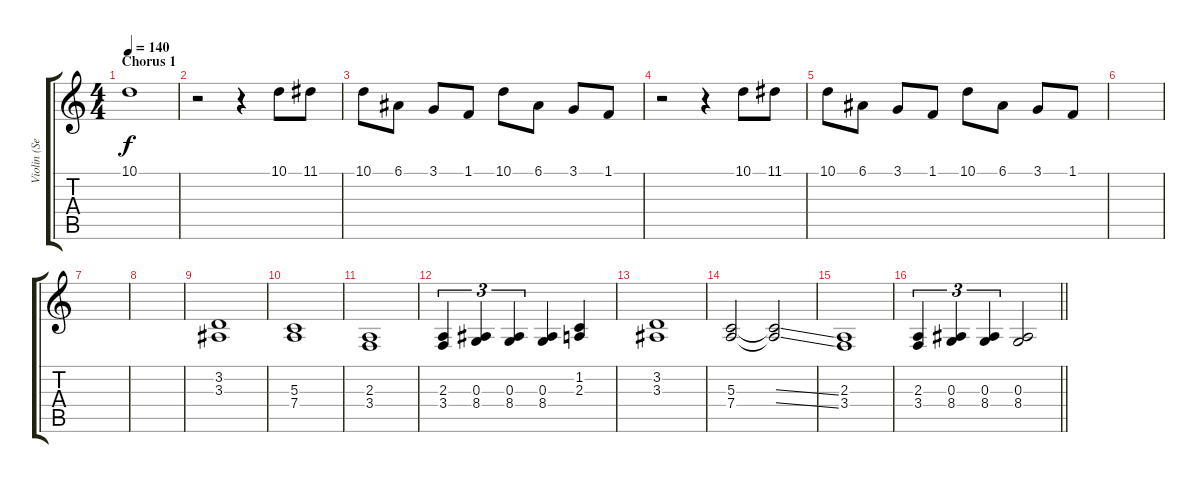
\track ("Violin (Sean Mackin)" "Violin (Se") {instrument violin}
\staff {score tabs}
\tuning (E4 B3 G3 D3 A2 E2) {hide}
\ts (4 4)
\section ("" "Chorus 1")
\tempo 140
\clef g2
\ks c
10.1.1{dy f volume 0} |
r.2{volume 13} r.4 10.1.8 11.1.8 |
10.1.8 6.1.8 3.1.8 1.1.8 10.1.8 6.1.8 3.1.8 1.1.8 |
r.2 r.4 10.1.8 11.1.8 |
10.1.8 6.1.8 3.1.8 1.1.8 10.1.8 6.1.8 3.1.8 1.1.8 |
|
|
|
(3.2 3.3).1 |
(5.3 7.4).1 |
(2.3 3.4).1 |
(2.3 3.4).4{tu (3 2)} (0.3 8.4).4{tu (3 2)} (0.3 8.4).4{tu (3 2)} (0.3 8.4).4 (1.2 2.3).4 |
(3.2 3.3).1 |
(5.3 7.4).2 (5.3{ss t} 7.4{ss t}).2 |
(2.3 3.4).1 |
\barLineRight lightlight
(2.3 3.4).4{tu (3 2)} (0.3 8.4).4{tu (3 2)} (0.3 8.4).4{tu (3 2)} (0.3 8.4).2
